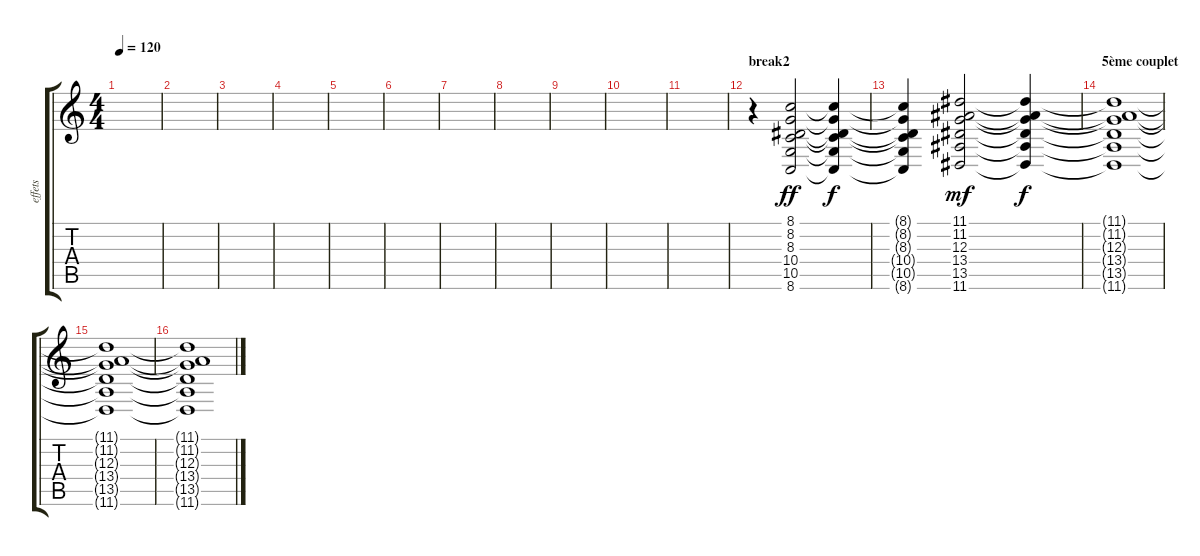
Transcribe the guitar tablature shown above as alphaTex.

\track ("effets" "effets") {instrument fx7echoes}
\staff {score tabs}
\tuning (E4 B3 G3 D3 A2 E2) {hide}
\ts (4 4)
\tempo 120
\clef g2
\ks c
|
|
|
|
|
|
|
|
|
|
|
\section ("" "break2")
r.4 (8.1 8.2 8.3 10.4 10.5 8.6).2{dy ff} (8.1{t} 8.2{t} 8.3{t} 10.4{t} 10.5{t} 8.6{t}).4{dy f} |
(8.1{t} 8.2{t} 8.3{t} 10.4{t} 10.5{t} 8.6{t}).4 (11.1 11.2 12.3 13.4 13.5 11.6).2{dy mf} (11.1{t} 11.2{t} 12.3{t} 13.4{t} 13.5{t} 11.6{t}).4{dy f} |
\section ("" "5ème couplet")
(11.1{t} 11.2{t} 12.3{t} 13.4{t} 13.5{t} 11.6{t}).1 |
(11.1{t} 11.2{t} 12.3{t} 13.4{t} 13.5{t} 11.6{t}).1 |
(11.1{t} 11.2{t} 12.3{t} 13.4{t} 13.5{t} 11.6{t}).1
